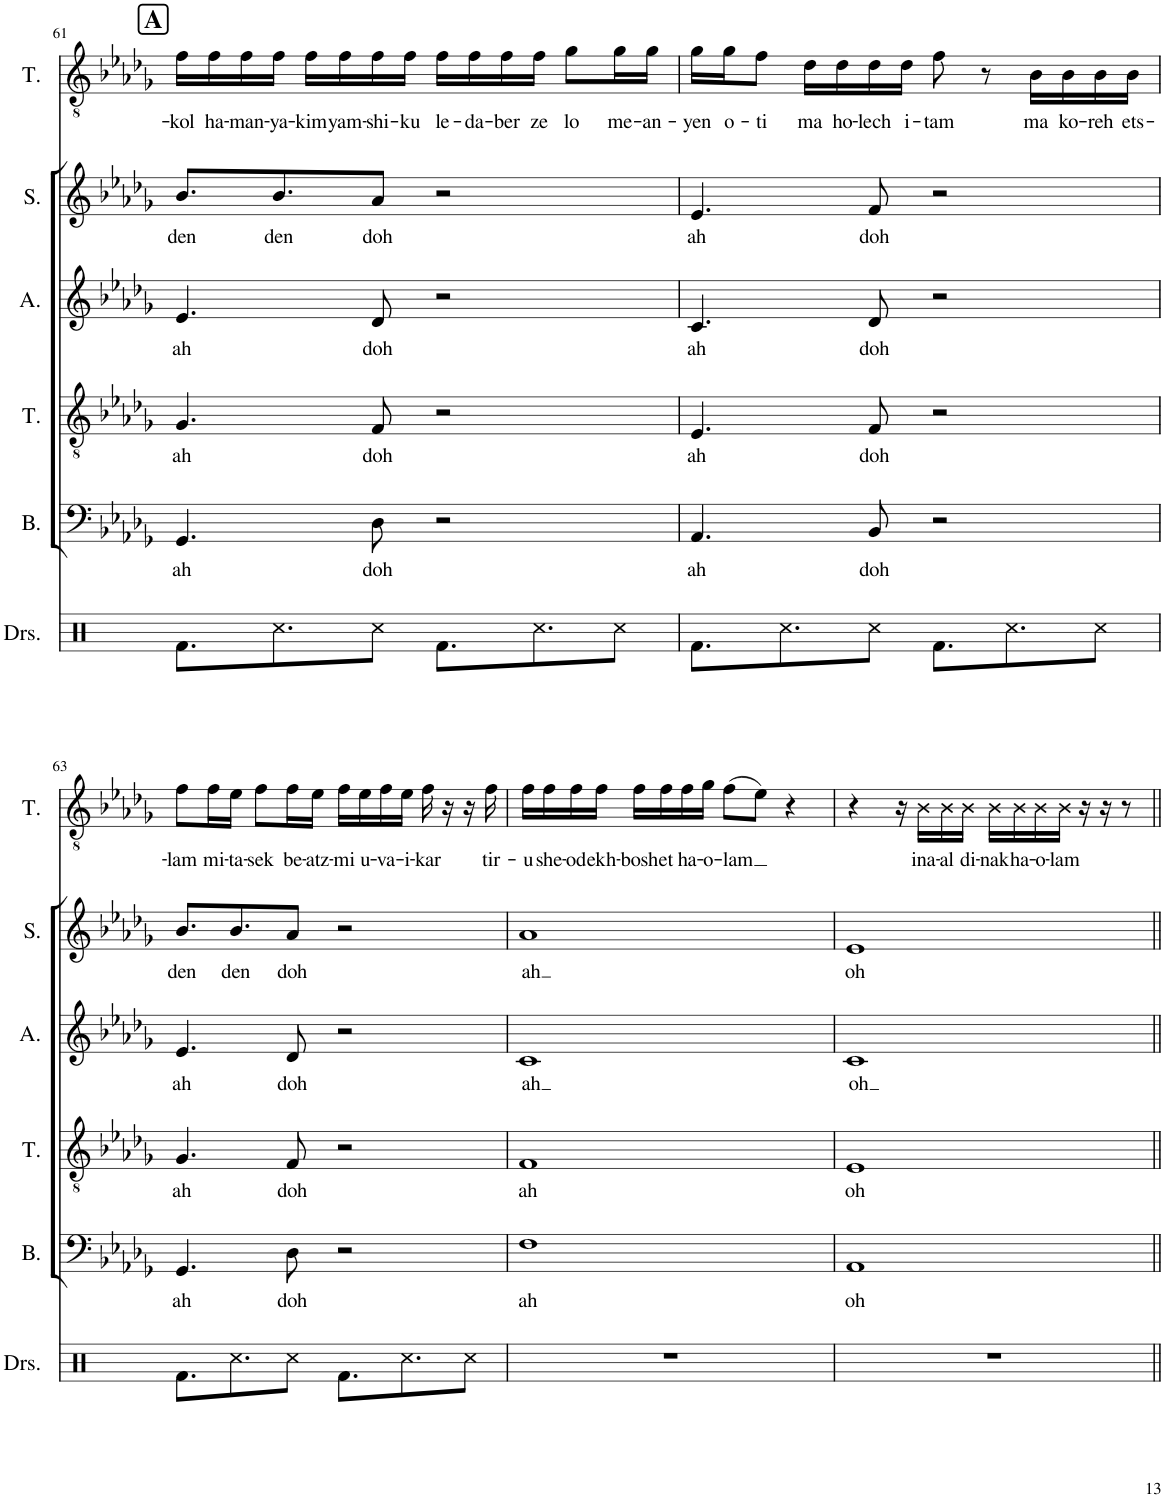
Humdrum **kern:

**kern	**kern	**text	**kern	**text	**kern	**text	**kern	**text	**kern	**text
*part6	*part5	*part5	*part4	*part4	*part3	*part3	*part2	*part2	*part1	*part1
*staff6	*staff5	*staff5	*staff4	*staff4	*staff3	*staff3	*staff2	*staff2	*staff1	*staff1
*I"Drumset	*I"Bass	*	*I"Tenor	*	*I"Alto	*	*I"Soprano	*	*I"Tenor	*
*I'Drs.	*I'B.	*	*I'T.	*	*I'A.	*	*I'S.	*	*I'T.	*
!!LO:PB:g=z
*clefX	*clefF4	*	*clefGv2	*	*clefG2	*	*clefG2	*	*clefGv2	*
*k[]	*k[b-e-a-d-g-]	*	*k[b-e-a-d-g-]	*	*k[b-e-a-d-g-]	*	*k[b-e-a-d-g-]	*	*k[b-e-a-d-g-]	*
*M4/4	*M4/4	*	*M4/4	*	*M4/4	*	*M4/4	*	*M4/4	*
!!LO:REH:place=s1:a:B:cj:fs=14:t=A
=61	=61	=61	=61	=61	=61	=61	=61	=61	=61	=61
!	!	!LO:LY:b	!	!LO:LY:b	!	!LO:LY:b	!	!LO:LY:b	!	!LO:LY:b
8.Rf\L	4.GG-/	ah	4.G-/	ah	4.e-/	ah	8.b-/L	den	16f\LL	-kol
!	!	!	!	!	!	!	!	!	!	!LO:LY:b
.	.	.	.	.	.	.	.	.	16f\	ha-
!	!	!	!	!	!	!	!	!	!	!LO:LY:b
.	.	.	.	.	.	.	.	.	16f\	-man-
!	!	!	!	!	!	!	!	!LO:LY:b	!	!LO:LY:b
8.Rcc\	.	.	.	.	.	.	8.b-/	den	16f\JJ	-ya-
!	!	!	!	!	!	!	!	!	!	!LO:LY:b
.	.	.	.	.	.	.	.	.	16f\LL	-kim
!	!	!	!	!	!	!	!	!	!	!LO:LY:b
.	.	.	.	.	.	.	.	.	16f\	yam-
!	!	!LO:LY:b	!	!LO:LY:b	!	!LO:LY:b	!	!LO:LY:b	!	!LO:LY:b
8Rcc\J	8D-\	doh	8F/	doh	8d-/	doh	8a-/J	doh	16f\	-shi-
!	!	!	!	!	!	!	!	!	!	!LO:LY:b
.	.	.	.	.	.	.	.	.	16f\JJ	-ku
!	!	!	!	!	!	!	!	!	!	!LO:LY:b
8.Rf\L	2r	.	2r	.	2r	.	2r	.	16f\LL	le-
!	!	!	!	!	!	!	!	!	!	!LO:LY:b
.	.	.	.	.	.	.	.	.	16f\	-da-
!	!	!	!	!	!	!	!	!	!	!LO:LY:b
.	.	.	.	.	.	.	.	.	16f\	-ber
!	!	!	!	!	!	!	!	!	!	!LO:LY:b
8.Rcc\	.	.	.	.	.	.	.	.	16f\JJ	ze
!	!	!	!	!	!	!	!	!	!	!LO:LY:b
.	.	.	.	.	.	.	.	.	8g-\L	lo
!	!	!	!	!	!	!	!	!	!	!LO:LY:b
8Rcc\J	.	.	.	.	.	.	.	.	16g-\L	me-
!	!	!	!	!	!	!	!	!	!	!LO:LY:b
.	.	.	.	.	.	.	.	.	16g-\JJ	-an-
=62	=62	=62	=62	=62	=62	=62	=62	=62	=62	=62
!	!	!LO:LY:b	!	!LO:LY:b	!	!LO:LY:b	!	!LO:LY:b	!	!LO:LY:b
8.Rf\L	4.AA-/	ah	4.E-/	ah	4.c/	ah	4.e-/	ah	16g-\LL	-yen
!	!	!	!	!	!	!	!	!	!	!LO:LY:b
.	.	.	.	.	.	.	.	.	16g-\J	o-
!	!	!	!	!	!	!	!	!	!	!LO:LY:b
.	.	.	.	.	.	.	.	.	8f\J	-ti
8.Rcc\	.	.	.	.	.	.	.	.	.	.
!	!	!	!	!	!	!	!	!	!	!LO:LY:b
.	.	.	.	.	.	.	.	.	16d-\LL	ma
!	!	!	!	!	!	!	!	!	!	!LO:LY:b
.	.	.	.	.	.	.	.	.	16d-\	ho-
!	!	!LO:LY:b	!	!LO:LY:b	!	!LO:LY:b	!	!LO:LY:b	!	!LO:LY:b
8Rcc\J	8BB-/	doh	8F/	doh	8d-/	doh	8f/	doh	16d-\	-lech
!	!	!	!	!	!	!	!	!	!	!LO:LY:b
.	.	.	.	.	.	.	.	.	16d-\JJ	i-
!	!	!	!	!	!	!	!	!	!	!LO:LY:b
8.Rf\L	2r	.	2r	.	2r	.	2r	.	8f\	-tam
.	.	.	.	.	.	.	.	.	8r	.
8.Rcc\	.	.	.	.	.	.	.	.	.	.
!	!	!	!	!	!	!	!	!	!	!LO:LY:b
.	.	.	.	.	.	.	.	.	16B-\LL	ma
!	!	!	!	!	!	!	!	!	!	!LO:LY:b
.	.	.	.	.	.	.	.	.	16B-\	ko-
!	!	!	!	!	!	!	!	!	!	!LO:LY:b
8Rcc\J	.	.	.	.	.	.	.	.	16B-\	-reh
!	!	!	!	!	!	!	!	!	!	!LO:LY:b
.	.	.	.	.	.	.	.	.	16B-\JJ	ets-
!!LO:LB:g=z
=63	=63	=63	=63	=63	=63	=63	=63	=63	=63	=63
!	!	!LO:LY:b	!	!LO:LY:b	!	!LO:LY:b	!	!LO:LY:b	!	!LO:LY:b
8.Rf\L	4.GG-/	ah	4.G-/	ah	4.e-/	ah	8.b-/L	den	8f\L	-lam
!	!	!	!	!	!	!	!	!	!	!LO:LY:b
.	.	.	.	.	.	.	.	.	16f\L	mi-
!	!	!	!	!	!	!	!	!LO:LY:b	!	!LO:LY:b
8.Rcc\	.	.	.	.	.	.	8.b-/	den	16e-\JJ	-ta-
!	!	!	!	!	!	!	!	!	!	!LO:LY:b
.	.	.	.	.	.	.	.	.	8f\L	-sek
!	!	!LO:LY:b	!	!LO:LY:b	!	!LO:LY:b	!	!LO:LY:b	!	!LO:LY:b
8Rcc\J	8D-\	doh	8F/	doh	8d-/	doh	8a-/J	doh	16f\L	be-
!	!	!	!	!	!	!	!	!	!	!LO:LY:b
.	.	.	.	.	.	.	.	.	16e-\JJ	-atz-
!	!	!	!	!	!	!	!	!	!	!LO:LY:b
8.Rf\L	2r	.	2r	.	2r	.	2r	.	16f\LL	-mi
!	!	!	!	!	!	!	!	!	!	!LO:LY:b
.	.	.	.	.	.	.	.	.	16e-\	u-
!	!	!	!	!	!	!	!	!	!	!LO:LY:b
.	.	.	.	.	.	.	.	.	16f\	-va-
!	!	!	!	!	!	!	!	!	!	!LO:LY:b
8.Rcc\	.	.	.	.	.	.	.	.	16e-\JJ	-i-
!	!	!	!	!	!	!	!	!	!	!LO:LY:b
.	.	.	.	.	.	.	.	.	16f\	-kar
.	.	.	.	.	.	.	.	.	16r	.
8Rcc\J	.	.	.	.	.	.	.	.	16r	.
!	!	!	!	!	!	!	!	!	!	!LO:LY:b
.	.	.	.	.	.	.	.	.	16f\	tir-
=64	=64	=64	=64	=64	=64	=64	=64	=64	=64	=64
!	!	!LO:LY:b	!	!LO:LY:b	!	!LO:LY:b	!	!LO:LY:b	!	!LO:LY:b
1r	1F	ah	1F	ah	1c	ah	1a-	ah	16f\LL	-u
!	!	!	!	!	!	!	!	!	!	!LO:LY:b
.	.	.	.	.	.	.	.	.	16f\	she-
!	!	!	!	!	!	!	!	!	!	!LO:LY:b
.	.	.	.	.	.	.	.	.	16f\	-od
!	!	!	!	!	!	!	!	!	!	!LO:LY:b
.	.	.	.	.	.	.	.	.	16f\JJ	ekh-
!	!	!	!	!	!	!	!	!	!	!LO:LY:b
.	.	.	.	.	.	.	.	.	16f\LL	-bosh
!	!	!	!	!	!	!	!	!	!	!LO:LY:b
.	.	.	.	.	.	.	.	.	16f\	et
!	!	!	!	!	!	!	!	!	!	!LO:LY:b
.	.	.	.	.	.	.	.	.	16f\	ha-
!	!	!	!	!	!	!	!	!	!	!LO:LY:b
.	.	.	.	.	.	.	.	.	16g-\JJ	-o-
!	!	!	!	!	!	!	!	!	!	!LO:LY:b
.	.	.	.	.	.	.	.	.	(8f\L	-lam
.	.	.	.	.	.	.	.	.	8e-\J)	.
.	.	.	.	.	.	.	.	.	4r	.
=65	=65	=65	=65	=65	=65	=65	=65	=65	=65	=65
!	!	!LO:LY:b	!	!LO:LY:b	!	!LO:LY:b	!	!LO:LY:b	!	!
1r	1AA-	oh	1E-	oh	1c	oh	1e-	oh	4r	.
.	.	.	.	.	.	.	.	.	16r	.
!	!	!	!	!	!	!	!	!	!	!LO:LY:b
.	.	.	.	.	.	.	.	.	16B-\LL	ina-
!	!	!	!	!	!	!	!	!	!	!LO:LY:b
.	.	.	.	.	.	.	.	.	16B-\	-al
!	!	!	!	!	!	!	!	!	!	!LO:LY:b
.	.	.	.	.	.	.	.	.	16B-\JJ	di-
!	!	!	!	!	!	!	!	!	!	!LO:LY:b
.	.	.	.	.	.	.	.	.	16B-\LL	-nak
!	!	!	!	!	!	!	!	!	!	!LO:LY:b
.	.	.	.	.	.	.	.	.	16B-\	ha-
!	!	!	!	!	!	!	!	!	!	!LO:LY:b
.	.	.	.	.	.	.	.	.	16B-\	-o-
!	!	!	!	!	!	!	!	!	!	!LO:LY:b
.	.	.	.	.	.	.	.	.	16B-\JJ	-lam
.	.	.	.	.	.	.	.	.	16r	.
.	.	.	.	.	.	.	.	.	16r	.
.	.	.	.	.	.	.	.	.	8r	.
=||	=||	=||	=||	=||	=||	=||	=||	=||	=||	=||
*-	*-	*-	*-	*-	*-	*-	*-	*-	*-	*-
